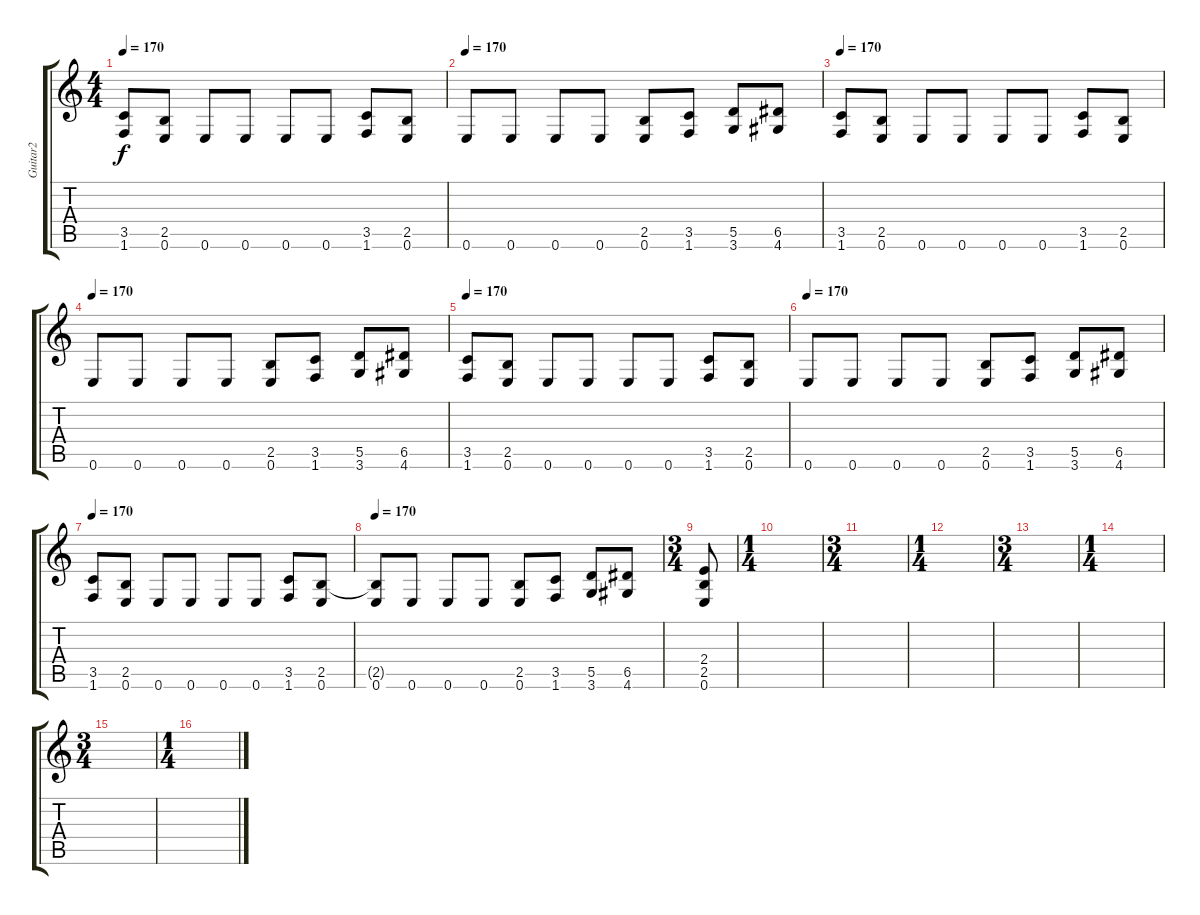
\track ("Guitar2" "Guitar2") {instrument distortionguitar}
\staff {score tabs}
\tuning (E4 B3 G3 D3 A2 E2) {hide}
\ts (4 4)
\tempo 170
\clef g2
\ks c
(3.5 1.6).8{dy f} (2.5 0.6).8 0.6.8 0.6.8 0.6.8 0.6.8 (3.5 1.6).8 (2.5 0.6).8 |
\tempo 170
0.6.8 0.6.8 0.6.8 0.6.8 (2.5 0.6).8 (3.5 1.6).8 (5.5 3.6).8 (6.5 4.6).8 |
\tempo 170
(3.5 1.6).8 (2.5 0.6).8 0.6.8 0.6.8 0.6.8 0.6.8 (3.5 1.6).8 (2.5 0.6).8 |
\tempo 170
0.6.8 0.6.8 0.6.8 0.6.8 (2.5 0.6).8 (3.5 1.6).8 (5.5 3.6).8 (6.5 4.6).8 |
\tempo 170
(3.5 1.6).8 (2.5 0.6).8 0.6.8 0.6.8 0.6.8 0.6.8 (3.5 1.6).8 (2.5 0.6).8 |
\tempo 170
0.6.8 0.6.8 0.6.8 0.6.8 (2.5 0.6).8 (3.5 1.6).8 (5.5 3.6).8 (6.5 4.6).8 |
\tempo 170
(3.5 1.6).8 (2.5 0.6).8 0.6.8 0.6.8 0.6.8 0.6.8 (3.5 1.6).8 (2.5 0.6).8 |
\tempo 170
(2.5{t} 0.6).8 0.6.8 0.6.8 0.6.8 (2.5 0.6).8 (3.5 1.6).8 (5.5 3.6).8 (6.5 4.6).8 |
\ts (3 4)
(2.4 2.5 0.6).8 |
\ts (1 4)
|
\ts (3 4)
|
\ts (1 4)
|
\ts (3 4)
|
\ts (1 4)
|
\ts (3 4)
|
\ts (1 4)
